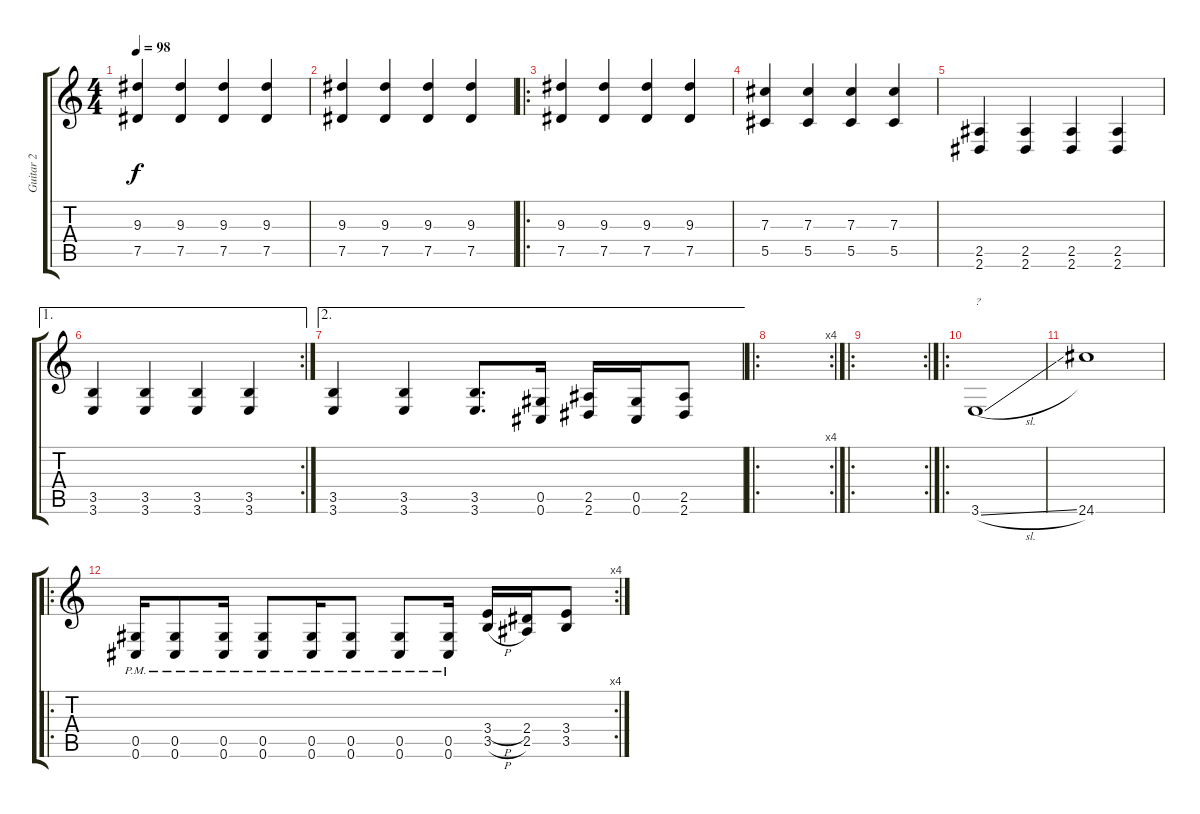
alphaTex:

\track ("Guitar 2" "Guitar 2") {instrument distortionguitar}
\staff {score tabs}
\tuning (Eb4 Bb3 Gb3 Db3 Ab2 Db2) {hide}
\ts (4 4)
\tempo 98
\clef g2
\ks c
(9.3 7.5).4{dy f} (9.3 7.5).4 (9.3 7.5).4 (9.3 7.5).4 |
(9.3 7.5).4 (9.3 7.5).4 (9.3 7.5).4 (9.3 7.5).4 |
\ro
(9.3 7.5).4 (9.3 7.5).4 (9.3 7.5).4 (9.3 7.5).4 |
(7.3 5.5).4 (7.3 5.5).4 (7.3 5.5).4 (7.3 5.5).4 |
(2.5 2.6).4 (2.5 2.6).4 (2.5 2.6).4 (2.5 2.6).4 |
\ae 1
\rc 2
(3.5 3.6).4 (3.5 3.6).4 (3.5 3.6).4 (3.5 3.6).4 |
\ae 2
(3.5 3.6).4 (3.5 3.6).4 (3.5 3.6).8{d} (0.5 0.6).16 (2.5 2.6).16 (0.5 0.6).16 (2.5 2.6).8 |
\ro
\rc 4
|
\ro
\rc 2
|
\ro
3.6{sl}.1{txt "?"} |
24.6.1 |
\ro
\rc 4
(0.5{pm} 0.6{pm}).16 (0.5{pm} 0.6{pm}).8 (0.5{pm} 0.6{pm}).16 (0.5{pm} 0.6{pm}).8 (0.5{pm} 0.6{pm}).16 (0.5{pm} 0.6{pm}).8 (0.5{pm} 0.6{pm}).8 (0.5{pm} 0.6{pm}).16 (3.4{h} 3.5{h}).16 (2.4 2.5).16 (3.4 3.5).8
